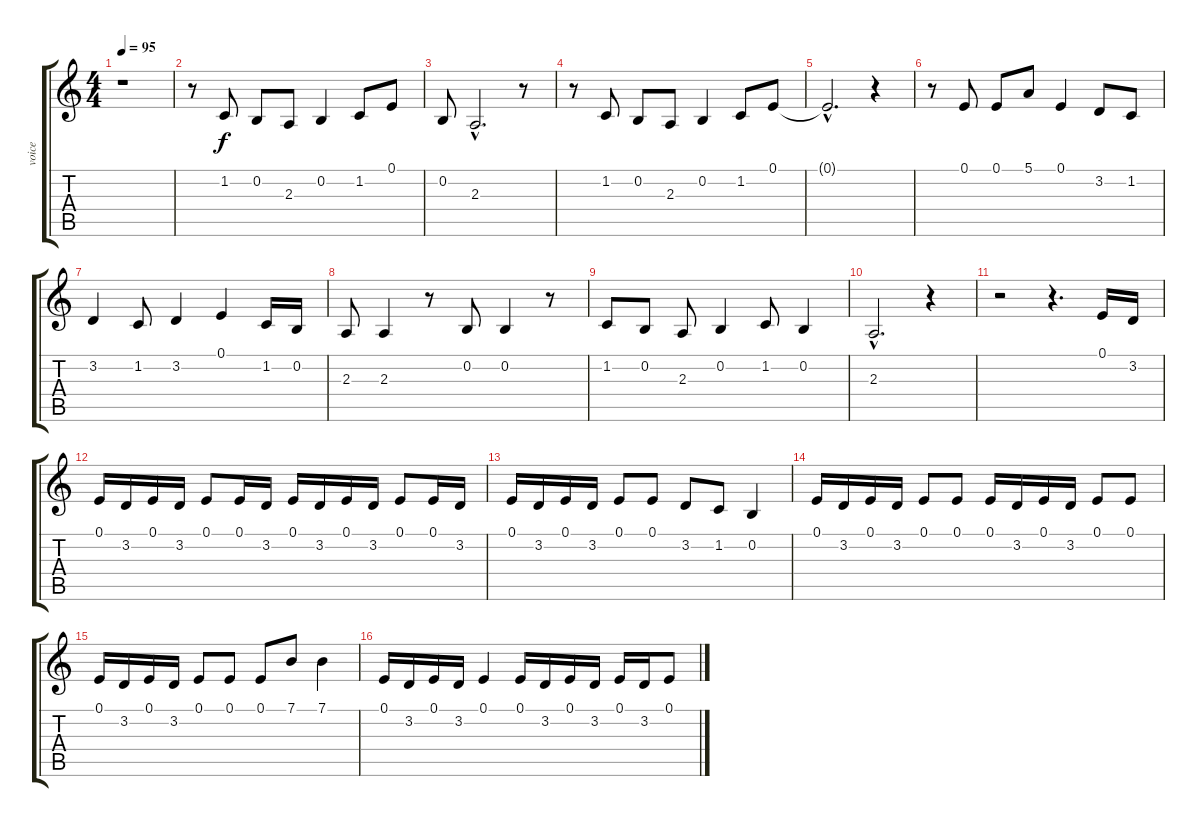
\track ("voice" "voice") {instrument violin}
\staff {score tabs}
\tuning (E4 B3 G3 D3 A2 E2) {hide}
\ts (4 4)
\tempo 95
\clef g2
\ks c
r.1{dy f} |
r.8 1.2.8 0.2.8 2.3.8 0.2.4 1.2.8 0.1.8 |
0.2.8 2.3{hac}.2{d} r.8 |
r.8 1.2.8 0.2.8 2.3.8 0.2.4 1.2.8 0.1.8 |
0.1{hac t}.2{d} r.4 |
r.8 0.1.8 0.1.8 5.1.8 0.1.4 3.2.8 1.2.8 |
3.2.4 1.2.8 3.2.4 0.1.4 1.2.16 0.2.16 |
2.3.8 2.3.4 r.8 0.2.8 0.2.4 r.8 |
1.2.8 0.2.8 2.3.8 0.2.4 1.2.8 0.2.4 |
2.3{hac}.2{d} r.4 |
r.2 r.4{d} 0.1.16 3.2.16 |
0.1.16 3.2.16 0.1.16 3.2.16 0.1.8 0.1.16 3.2.16 0.1.16 3.2.16 0.1.16 3.2.16 0.1.8 0.1.16 3.2.16 |
0.1.16 3.2.16 0.1.16 3.2.16 0.1.8 0.1.8 3.2.8 1.2.8 0.2.4 |
0.1.16 3.2.16 0.1.16 3.2.16 0.1.8 0.1.8 0.1.16 3.2.16 0.1.16 3.2.16 0.1.8 0.1.8 |
0.1.16 3.2.16 0.1.16 3.2.16 0.1.8 0.1.8 0.1.8 7.1.8 7.1.4 |
0.1.16 3.2.16 0.1.16 3.2.16 0.1.4 0.1.16 3.2.16 0.1.16 3.2.16 0.1.16 3.2.16 0.1.8
